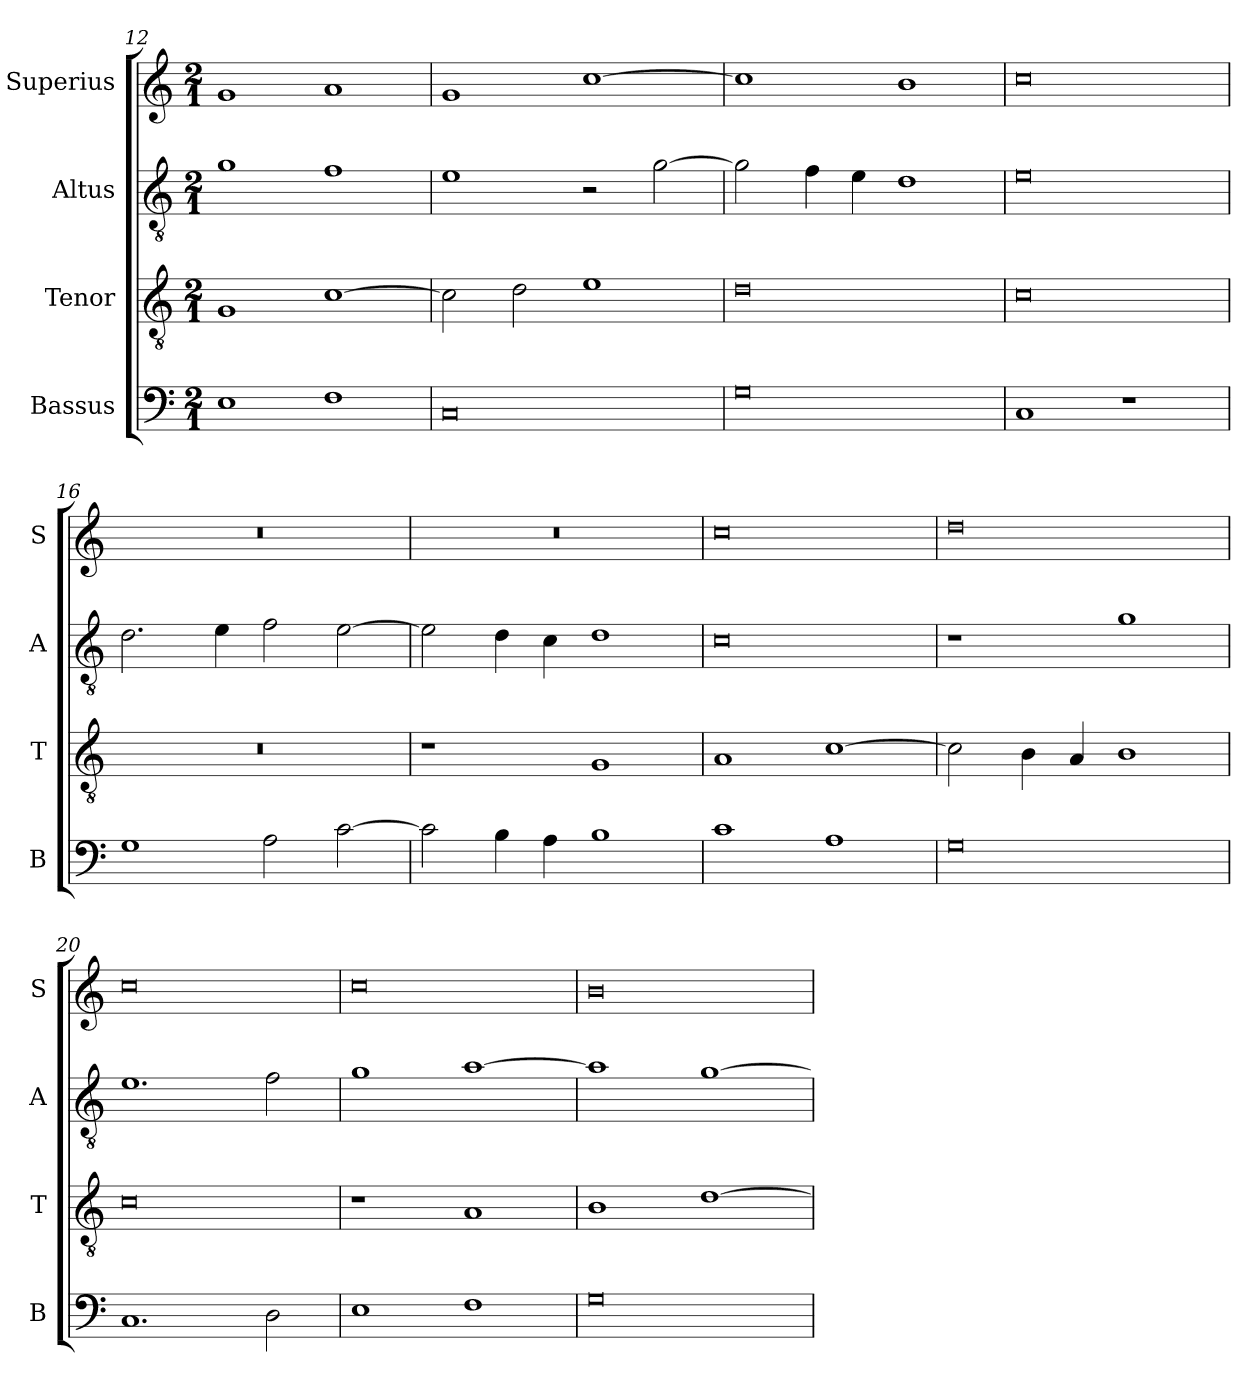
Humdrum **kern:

**kern	**kern	**kern	**kern
*part4	*part3	*part2	*part1
*staff4	*staff3	*staff2	*staff1
*I"Bassus	*I"Tenor	*I"Altus	*I"Superius
*I'B	*I'T	*I'A	*I'S
*clefF4	*clefGv2	*clefGv2	*clefG2
*k[]	*k[]	*k[]	*k[]
*M2/1	*M2/1	*M2/1	*M2/1
=12	=12	=12	=12
1E	1G	1g	1g
1F	[1c	1f	1a
=13	=13	=13	=13
0C	2c\]	1e	1g
.	2d\	.	.
.	1e	2r	[1cc
.	.	[2g\	.
=14	=14	=14	=14
0G	0d	2g\]	1cc]
.	.	4f\	.
.	.	4e\	.
.	.	1d	1b
=15	=15	=15	=15
1C	0c	0e	0cc
1r	.	.	.
=16	=16	=16	=16
1G	0r	2.d\	0r
.	.	4e\	.
2A\	.	2f\	.
[2c\	.	[2e\	.
=17	=17	=17	=17
2c\]	1r	2e\]	0r
4B\	.	4d\	.
4A\	.	4c\	.
1B	1G	1d	.
=18	=18	=18	=18
1c	1A	0c	0cc
1A	[1c	.	.
=19	=19	=19	=19
0G	2c\]	1r	0dd
.	4B\	.	.
.	4A/	.	.
.	1B	1g	.
=20	=20	=20	=20
1.C	0c	1.e	0cc
2D\	.	2f\	.
=21	=21	=21	=21
1E	1r	1g	0cc
1F	1A	[1a	.
=22	=22	=22	=22
0G	1B	1a]	0b
.	[1d	[1g	.
=	=	=	=
*-	*-	*-	*-
